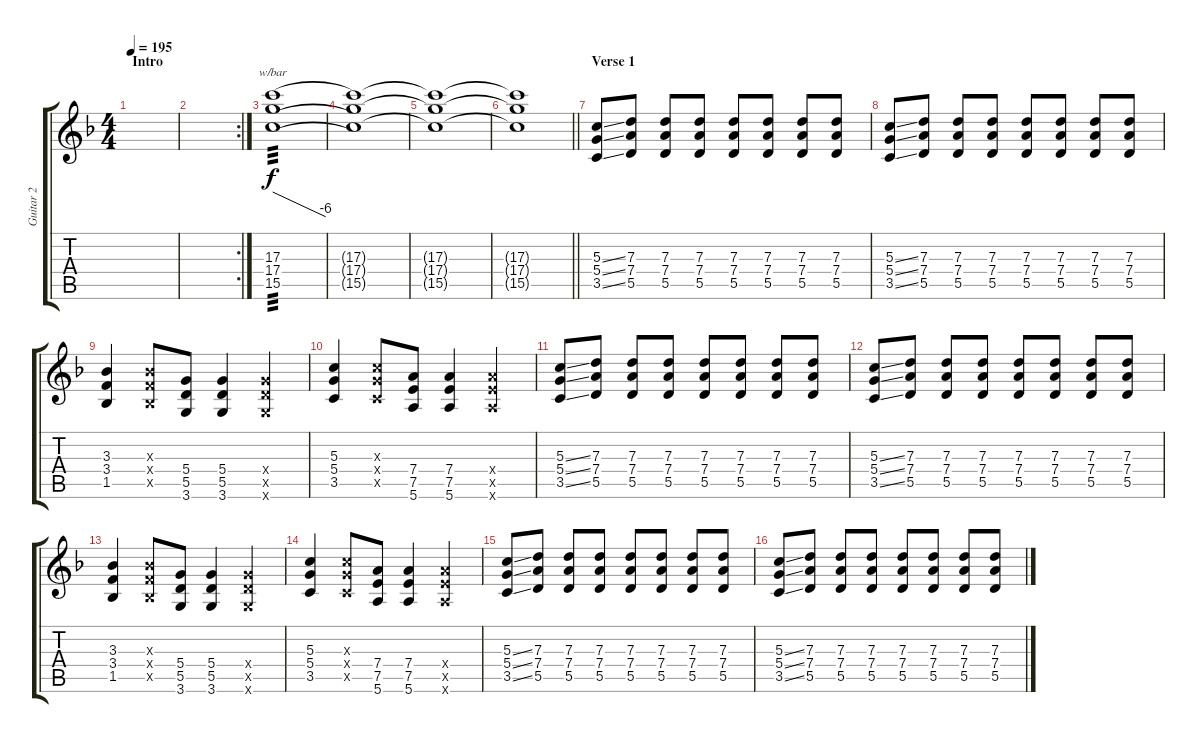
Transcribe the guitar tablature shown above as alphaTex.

\track ("Guitar 2" "Guitar 2") {instrument distortionguitar}
\staff {score tabs}
\tuning (E4 B3 G3 D3 A2 E2) {hide}
\ts (4 4)
\section ("" "Intro")
\tempo 195
\clef g2
\ks f
|
\rc 2
|
(17.3 17.4 15.5).1{tbe (dive default 0 0 60 -24) tp 3} |
(17.3{t} 17.4{t} 15.5{t}).1 |
(17.3{t} 17.4{t} 15.5{t}).1 |
\barLineRight lightlight
(17.3{t} 17.4{t} 15.5{t}).1 |
\section ("" "Verse 1")
(5.3{ss} 5.4{ss} 3.5{ss}).8 (7.3 7.4 5.5).8 (7.3 7.4 5.5).8 (7.3 7.4 5.5).8 (7.3 7.4 5.5).8 (7.3 7.4 5.5).8 (7.3 7.4 5.5).8 (7.3 7.4 5.5).8 |
(5.3{ss} 5.4{ss} 3.5{ss}).8 (7.3 7.4 5.5).8 (7.3 7.4 5.5).8 (7.3 7.4 5.5).8 (7.3 7.4 5.5).8 (7.3 7.4 5.5).8 (7.3 7.4 5.5).8 (7.3 7.4 5.5).8 |
(3.3 3.4 1.5).4 (3.3{x} 3.4{x} 1.5{x}).8 (5.4 5.5 3.6).8 (5.4 5.5 3.6).4 (5.4{x} 5.5{x} 3.6{x}).4 |
(5.3 5.4 3.5).4 (5.3{x} 5.4{x} 3.5{x}).8 (7.4 7.5 5.6).8 (7.4 7.5 5.6).4 (7.4{x} 7.5{x} 5.6{x}).4 |
(5.3{ss} 5.4{ss} 3.5{ss}).8 (7.3 7.4 5.5).8 (7.3 7.4 5.5).8 (7.3 7.4 5.5).8 (7.3 7.4 5.5).8 (7.3 7.4 5.5).8 (7.3 7.4 5.5).8 (7.3 7.4 5.5).8 |
(5.3{ss} 5.4{ss} 3.5{ss}).8 (7.3 7.4 5.5).8 (7.3 7.4 5.5).8 (7.3 7.4 5.5).8 (7.3 7.4 5.5).8 (7.3 7.4 5.5).8 (7.3 7.4 5.5).8 (7.3 7.4 5.5).8 |
(3.3 3.4 1.5).4 (3.3{x} 3.4{x} 1.5{x}).8 (5.4 5.5 3.6).8 (5.4 5.5 3.6).4 (5.4{x} 5.5{x} 3.6{x}).4 |
(5.3 5.4 3.5).4 (5.3{x} 5.4{x} 3.5{x}).8 (7.4 7.5 5.6).8 (7.4 7.5 5.6).4 (7.4{x} 7.5{x} 5.6{x}).4 |
(5.3{ss} 5.4{ss} 3.5{ss}).8 (7.3 7.4 5.5).8 (7.3 7.4 5.5).8 (7.3 7.4 5.5).8 (7.3 7.4 5.5).8 (7.3 7.4 5.5).8 (7.3 7.4 5.5).8 (7.3 7.4 5.5).8 |
(5.3{ss} 5.4{ss} 3.5{ss}).8 (7.3 7.4 5.5).8 (7.3 7.4 5.5).8 (7.3 7.4 5.5).8 (7.3 7.4 5.5).8 (7.3 7.4 5.5).8 (7.3 7.4 5.5).8 (7.3 7.4 5.5).8
